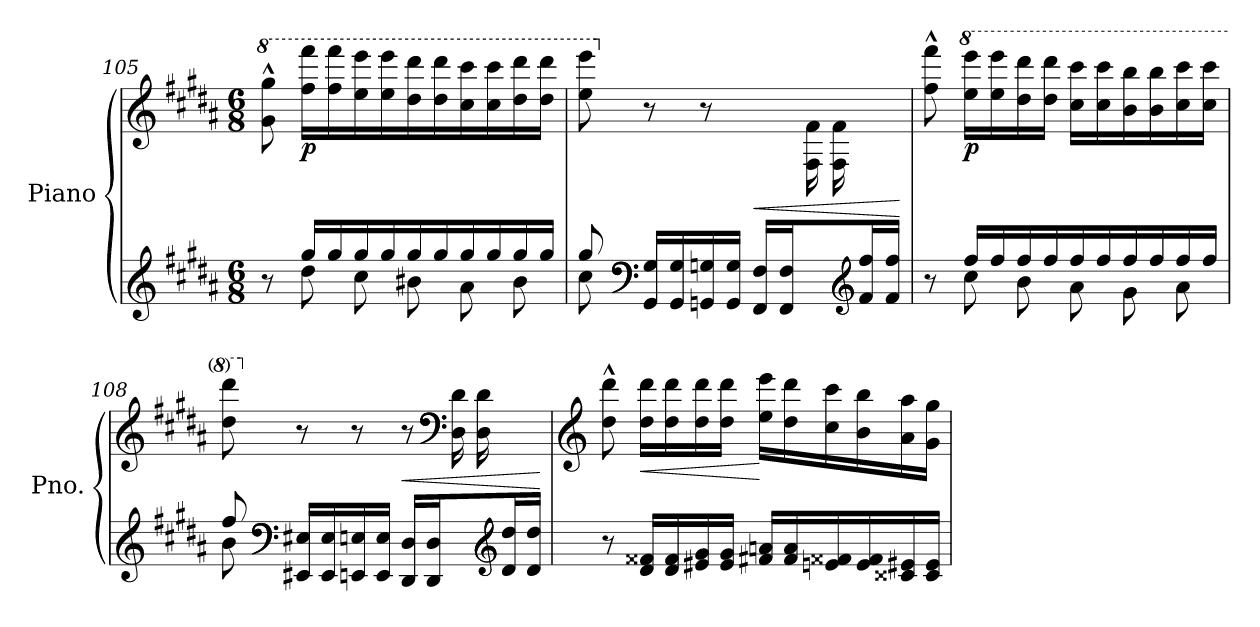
**kern	**kern	**dynam
*part1	*part1	*part1
*staff2	*staff1	*staff1/2
*I"Piano	*	*
*I'Pno.	*	*
!!LO:LB:g=z
*clefG2	*clefG2	*
*k[f#c#g#d#a#]	*k[f#c#g#d#a#]	*
*M6/8	*M6/8	*
=105	=105	=105
*^	*	*
*	*	*8va	*
8r	8ryy	8gg#\^^ 8ggg#\^^	.
!	!	!	!LO:DY:b
16gg#/LL	8dd#\	16fff#\ 16ffff#\LL	p
16gg#/	.	16fff#\ 16ffff#\	.
16gg#/	8cc#\	16eee\ 16eeee\	.
16gg#/	.	16eee\ 16eeee\	.
16gg#/	8b#X\	16ddd#\ 16dddd#\	.
16gg#/	.	16ddd#\ 16dddd#\	.
16gg#/	8a#\	16ccc#\ 16cccc#\	.
16gg#/	.	16ccc#\ 16cccc#\	.
16gg#/	8b#\	16ddd#\ 16dddd#\	.
16gg#/JJ	.	16ddd#\ 16dddd#\JJ	.
=106	=106	=106	=106
*	*	*^	*
8gg#/	8cc#\	8eee\ 8eeee\	2ryy	.
*clefF4	*	*	*	*
*	*	*X8va	*	*
16GG#/ 16G#/LL	2ryy	8r	.	.
16GG#/ 16G#/	.	.	.	.
16GGn/ 16Gn/	.	8r	.	.
16GG/ 16G/JJ	.	.	.	.
!	!	!	!	!LO:HP:b
16FF#/ 16F#/LL	.	4ryy	.	<
16FF#/ 16F#/	.	.	.	.
8ryy	.	.	16F#\ 16f#\	.
.	.	.	16F#\ 16f#\	.
*clefG2	*	*	*	*
16f#/ 16ff#/	8ryy	8ryy	8ryy	.
16f#/ 16ff#/JJ	.	.	.	.
*v	*v	*	*	*
*	*v	*v	*
.	.	[
=107	=107	=107
*^	*	*
8r	8ryy	8ff#\^^ 8fff#\^^	.
*	*	*8va	*
!	!	!	!LO:DY:b
16ff#/LL	8cc#\	16eee\ 16eeee\LL	p
16ff#/	.	16eee\ 16eeee\	.
16ff#/	8b\	16ddd#\ 16dddd#\	.
16ff#/	.	16ddd#\ 16dddd#\JJ	.
16ff#/	8a#\	16ccc#\ 16cccc#\LL	.
16ff#/	.	16ccc#\ 16cccc#\	.
16ff#/	8g#\	16bb\ 16bbb\	.
16ff#/	.	16bb\ 16bbb\	.
16ff#/	8a#\	16ccc#\ 16cccc#\	.
16ff#/JJ	.	16ccc#\ 16cccc#\JJ	.
!!LO:LB:g=z
=108	=108	=108	=108
*	*	*^	*
8ff#/	8b\	8ddd#\ 8dddd#\	2ryy	.
*clefF4	*	*	*	*
*	*	*X8va	*	*
16EE#X/ 16E#X/LL	2ryy	8r	.	.
16EE#/ 16E#/	.	.	.	.
16EEn/ 16En/	.	8r	.	.
16EE/ 16E/JJ	.	.	.	.
!	!	!	!	!LO:HP:b
16DD#/ 16D#/LL	.	8r	.	<
16DD#/ 16D#/	.	.	.	.
*	*	*clefF4	*	*
8ryy	.	8ryy	16D#\ 16d#\	.
.	.	.	16D#\ 16d#\	.
*clefG2	*	*	*	*
16d#/ 16dd#/	8ryy	8ryy	8ryy	.
16d#/ 16dd#/JJ	.	.	.	.
*v	*v	*	*	*
*	*v	*v	*
.	.	[
=109	=109	=109
*	*clefG2	*
8r	8dd#\^^ 8ddd#\^^	.
!	!	!LO:HP:b
16d#/ 16f##X/LL	16dd#\ 16ddd#\LL	<
16d#/ 16f##/	16dd#\ 16ddd#\	.
16e#X/ 16g#/	16dd#\ 16ddd#\	.
16e#/ 16g#/JJ	16dd#\ 16ddd#\JJ	.
16f#X/ 16an/LL	16ee\ 16eee\LL	[
16f#/ 16a/	16dd#\ 16ddd#\	.
16en/ 16f##X/	16cc#\ 16ccc#\	.
16e/ 16f##/	16b\ 16bb\	.
16c##X/ 16e#X/	16a#\ 16aa#\	.
16c##/ 16e#/JJ	16g#\ 16gg#\JJ	.
=	=	=
*-	*-	*-
